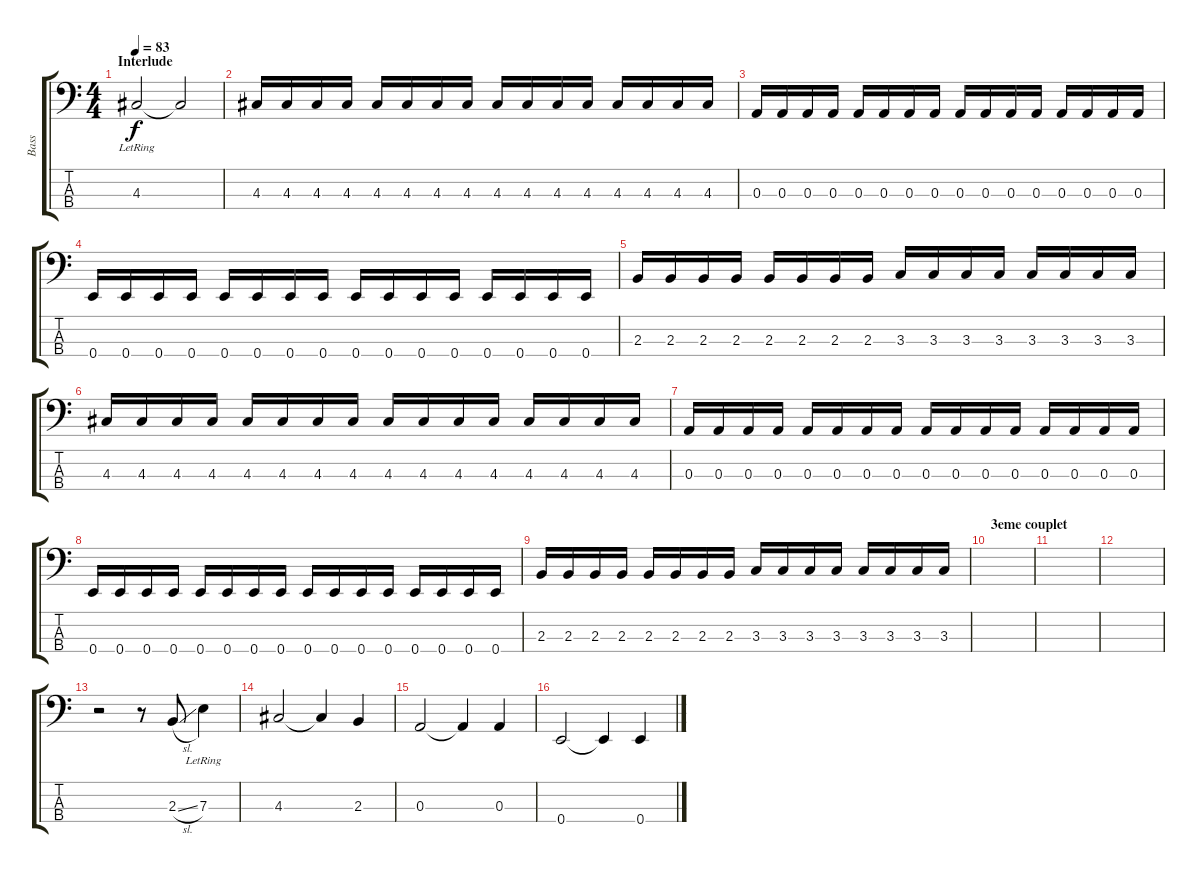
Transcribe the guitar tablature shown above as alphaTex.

\track ("Bass" "Bass") {instrument electricbassfinger}
\staff {score tabs}
\tuning (G2 D2 A1 E1) {hide}
\ts (4 4)
\section ("" "Interlude")
\tempo 83
\clef f4
\ks c
4.3{lr}.2{dy f} 4.3{t}.2 |
4.3.16 4.3.16 4.3.16 4.3.16 4.3.16 4.3.16 4.3.16 4.3.16 4.3.16 4.3.16 4.3.16 4.3.16 4.3.16 4.3.16 4.3.16 4.3.16 |
0.3.16 0.3.16 0.3.16 0.3.16 0.3.16 0.3.16 0.3.16 0.3.16 0.3.16 0.3.16 0.3.16 0.3.16 0.3.16 0.3.16 0.3.16 0.3.16 |
0.4.16 0.4.16 0.4.16 0.4.16 0.4.16 0.4.16 0.4.16 0.4.16 0.4.16 0.4.16 0.4.16 0.4.16 0.4.16 0.4.16 0.4.16 0.4.16 |
2.3.16 2.3.16 2.3.16 2.3.16 2.3.16 2.3.16 2.3.16 2.3.16 3.3.16 3.3.16 3.3.16 3.3.16 3.3.16 3.3.16 3.3.16 3.3.16 |
4.3.16 4.3.16 4.3.16 4.3.16 4.3.16 4.3.16 4.3.16 4.3.16 4.3.16 4.3.16 4.3.16 4.3.16 4.3.16 4.3.16 4.3.16 4.3.16 |
0.3.16 0.3.16 0.3.16 0.3.16 0.3.16 0.3.16 0.3.16 0.3.16 0.3.16 0.3.16 0.3.16 0.3.16 0.3.16 0.3.16 0.3.16 0.3.16 |
0.4.16 0.4.16 0.4.16 0.4.16 0.4.16 0.4.16 0.4.16 0.4.16 0.4.16 0.4.16 0.4.16 0.4.16 0.4.16 0.4.16 0.4.16 0.4.16 |
2.3.16 2.3.16 2.3.16 2.3.16 2.3.16 2.3.16 2.3.16 2.3.16 3.3.16 3.3.16 3.3.16 3.3.16 3.3.16 3.3.16 3.3.16 3.3.16 |
\section ("" "3eme couplet")
|
|
|
r.2 r.8 2.3{sl}.8 7.3{lr}.4 |
4.3.2 4.3{t}.4 2.3.4 |
0.3.2 0.3{t}.4 0.3.4 |
0.4.2 0.4{t}.4 0.4.4
